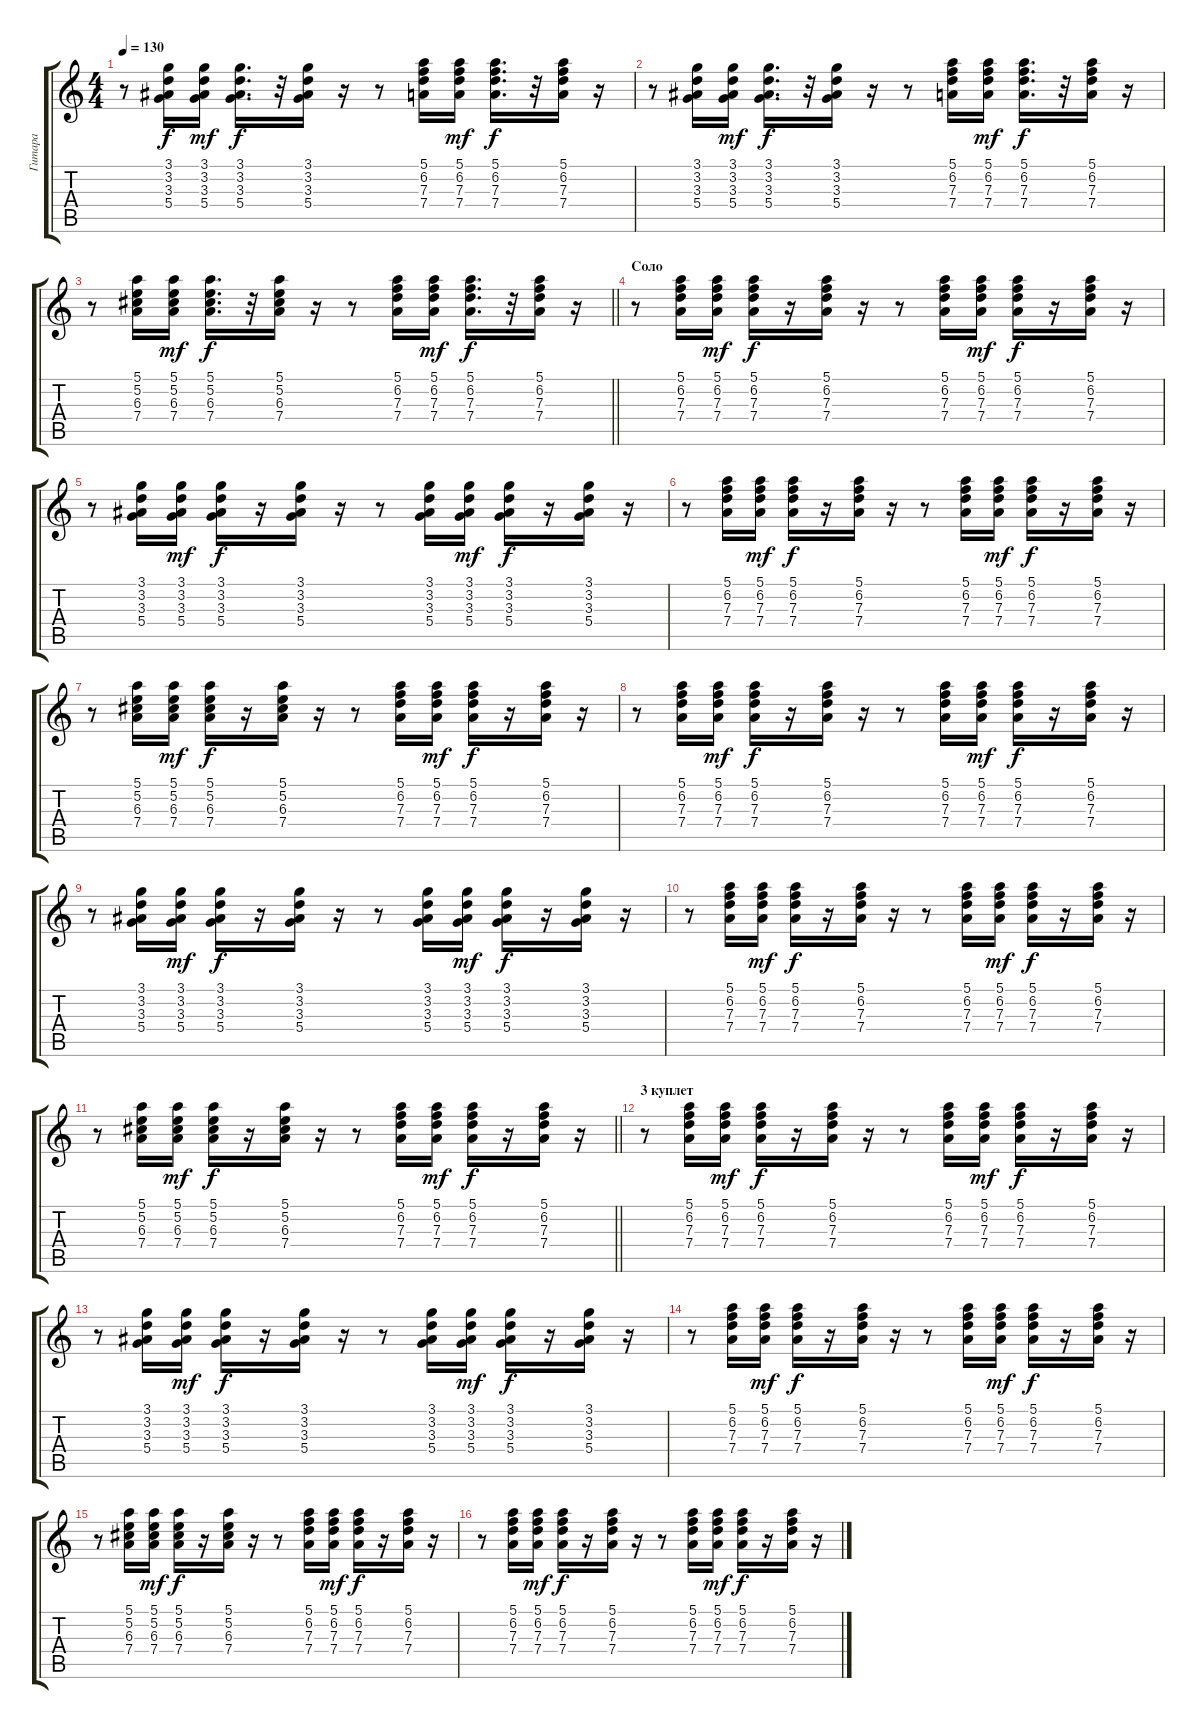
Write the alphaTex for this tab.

\track ("Гитара" "Гитара") {instrument electricguitarclean}
\staff {score tabs}
\tuning (E4 B3 G3 D3 A2 E2) {hide}
\ts (4 4)
\tempo 130
\clef g2
\ks c
r.8{dy f} (3.1 3.2 3.3 5.4).16 (3.1 3.2 3.3 5.4).16{dy mf} (3.1 3.2 3.3 5.4).16{d dy f} r.32 (3.1 3.2 3.3 5.4).16 r.16 r.8 (5.1 6.2 7.3 7.4).16 (5.1 6.2 7.3 7.4).16{dy mf} (5.1 6.2 7.3 7.4).16{d dy f} r.32 (5.1 6.2 7.3 7.4).16 r.16 |
r.8 (3.1 3.2 3.3 5.4).16 (3.1 3.2 3.3 5.4).16{dy mf} (3.1 3.2 3.3 5.4).16{d dy f} r.32 (3.1 3.2 3.3 5.4).16 r.16 r.8 (5.1 6.2 7.3 7.4).16 (5.1 6.2 7.3 7.4).16{dy mf} (5.1 6.2 7.3 7.4).16{d dy f} r.32 (5.1 6.2 7.3 7.4).16 r.16 |
\barLineRight lightlight
r.8 (5.1 5.2 6.3 7.4).16 (5.1 5.2 6.3 7.4).16{dy mf} (5.1 5.2 6.3 7.4).16{d dy f} r.32 (5.1 5.2 6.3 7.4).16 r.16 r.8 (5.1 6.2 7.3 7.4).16 (5.1 6.2 7.3 7.4).16{dy mf} (5.1 6.2 7.3 7.4).16{d dy f} r.32 (5.1 6.2 7.3 7.4).16 r.16 |
\section ("" "Соло")
r.8 (5.1 6.2 7.3 7.4).16 (5.1 6.2 7.3 7.4).16{dy mf} (5.1 6.2 7.3 7.4).16{dy f} r.16 (5.1 6.2 7.3 7.4).16 r.16 r.8 (5.1 6.2 7.3 7.4).16 (5.1 6.2 7.3 7.4).16{dy mf} (5.1 6.2 7.3 7.4).16{dy f} r.16 (5.1 6.2 7.3 7.4).16 r.16 |
r.8 (3.1 3.2 3.3 5.4).16 (3.1 3.2 3.3 5.4).16{dy mf} (3.1 3.2 3.3 5.4).16{dy f} r.16 (3.1 3.2 3.3 5.4).16 r.16 r.8 (3.1 3.2 3.3 5.4).16 (3.1 3.2 3.3 5.4).16{dy mf} (3.1 3.2 3.3 5.4).16{dy f} r.16 (3.1 3.2 3.3 5.4).16 r.16 |
r.8 (5.1 6.2 7.3 7.4).16 (5.1 6.2 7.3 7.4).16{dy mf} (5.1 6.2 7.3 7.4).16{dy f} r.16 (5.1 6.2 7.3 7.4).16 r.16 r.8 (5.1 6.2 7.3 7.4).16 (5.1 6.2 7.3 7.4).16{dy mf} (5.1 6.2 7.3 7.4).16{dy f} r.16 (5.1 6.2 7.3 7.4).16 r.16 |
r.8 (5.1 5.2 6.3 7.4).16 (5.1 5.2 6.3 7.4).16{dy mf} (5.1 5.2 6.3 7.4).16{dy f} r.16 (5.1 5.2 6.3 7.4).16 r.16 r.8 (5.1 6.2 7.3 7.4).16 (5.1 6.2 7.3 7.4).16{dy mf} (5.1 6.2 7.3 7.4).16{dy f} r.16 (5.1 6.2 7.3 7.4).16 r.16 |
r.8 (5.1 6.2 7.3 7.4).16 (5.1 6.2 7.3 7.4).16{dy mf} (5.1 6.2 7.3 7.4).16{dy f} r.16 (5.1 6.2 7.3 7.4).16 r.16 r.8 (5.1 6.2 7.3 7.4).16 (5.1 6.2 7.3 7.4).16{dy mf} (5.1 6.2 7.3 7.4).16{dy f} r.16 (5.1 6.2 7.3 7.4).16 r.16 |
r.8 (3.1 3.2 3.3 5.4).16 (3.1 3.2 3.3 5.4).16{dy mf} (3.1 3.2 3.3 5.4).16{dy f} r.16 (3.1 3.2 3.3 5.4).16 r.16 r.8 (3.1 3.2 3.3 5.4).16 (3.1 3.2 3.3 5.4).16{dy mf} (3.1 3.2 3.3 5.4).16{dy f} r.16 (3.1 3.2 3.3 5.4).16 r.16 |
r.8 (5.1 6.2 7.3 7.4).16 (5.1 6.2 7.3 7.4).16{dy mf} (5.1 6.2 7.3 7.4).16{dy f} r.16 (5.1 6.2 7.3 7.4).16 r.16 r.8 (5.1 6.2 7.3 7.4).16 (5.1 6.2 7.3 7.4).16{dy mf} (5.1 6.2 7.3 7.4).16{dy f} r.16 (5.1 6.2 7.3 7.4).16 r.16 |
\barLineRight lightlight
r.8 (5.1 5.2 6.3 7.4).16 (5.1 5.2 6.3 7.4).16{dy mf} (5.1 5.2 6.3 7.4).16{dy f} r.16 (5.1 5.2 6.3 7.4).16 r.16 r.8 (5.1 6.2 7.3 7.4).16 (5.1 6.2 7.3 7.4).16{dy mf} (5.1 6.2 7.3 7.4).16{dy f} r.16 (5.1 6.2 7.3 7.4).16 r.16 |
\section ("" "3 куплет")
r.8 (5.1 6.2 7.3 7.4).16 (5.1 6.2 7.3 7.4).16{dy mf} (5.1 6.2 7.3 7.4).16{dy f} r.16 (5.1 6.2 7.3 7.4).16 r.16 r.8 (5.1 6.2 7.3 7.4).16 (5.1 6.2 7.3 7.4).16{dy mf} (5.1 6.2 7.3 7.4).16{dy f} r.16 (5.1 6.2 7.3 7.4).16 r.16 |
r.8 (3.1 3.2 3.3 5.4).16 (3.1 3.2 3.3 5.4).16{dy mf} (3.1 3.2 3.3 5.4).16{dy f} r.16 (3.1 3.2 3.3 5.4).16 r.16 r.8 (3.1 3.2 3.3 5.4).16 (3.1 3.2 3.3 5.4).16{dy mf} (3.1 3.2 3.3 5.4).16{dy f} r.16 (3.1 3.2 3.3 5.4).16 r.16 |
r.8 (5.1 6.2 7.3 7.4).16 (5.1 6.2 7.3 7.4).16{dy mf} (5.1 6.2 7.3 7.4).16{dy f} r.16 (5.1 6.2 7.3 7.4).16 r.16 r.8 (5.1 6.2 7.3 7.4).16 (5.1 6.2 7.3 7.4).16{dy mf} (5.1 6.2 7.3 7.4).16{dy f} r.16 (5.1 6.2 7.3 7.4).16 r.16 |
r.8 (5.1 5.2 6.3 7.4).16 (5.1 5.2 6.3 7.4).16{dy mf} (5.1 5.2 6.3 7.4).16{dy f} r.16 (5.1 5.2 6.3 7.4).16 r.16 r.8 (5.1 6.2 7.3 7.4).16 (5.1 6.2 7.3 7.4).16{dy mf} (5.1 6.2 7.3 7.4).16{dy f} r.16 (5.1 6.2 7.3 7.4).16 r.16 |
r.8 (5.1 6.2 7.3 7.4).16 (5.1 6.2 7.3 7.4).16{dy mf} (5.1 6.2 7.3 7.4).16{dy f} r.16 (5.1 6.2 7.3 7.4).16 r.16 r.8 (5.1 6.2 7.3 7.4).16 (5.1 6.2 7.3 7.4).16{dy mf} (5.1 6.2 7.3 7.4).16{dy f} r.16 (5.1 6.2 7.3 7.4).16 r.16
